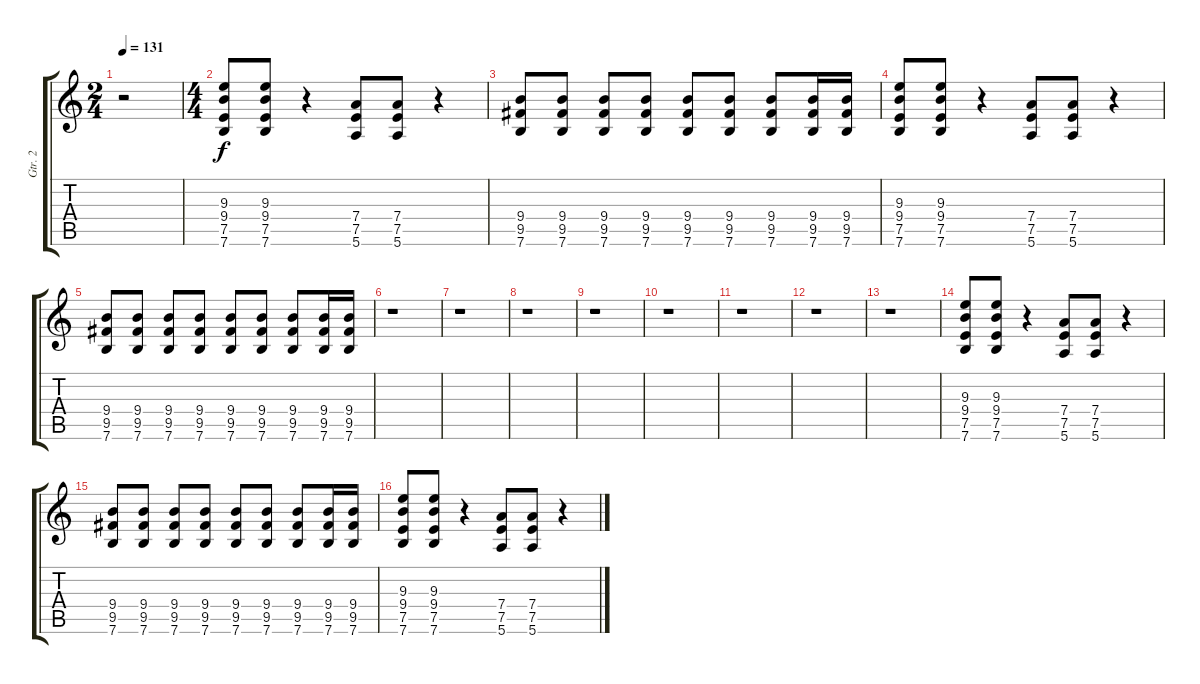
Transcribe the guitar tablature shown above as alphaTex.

\track ("Gtr. 2" "Gtr. 2") {instrument distortionguitar}
\staff {score tabs}
\tuning (E4 B3 G3 D3 A2 E2) {hide}
\ts (2 4)
\tempo 131
\clef g2
\ks c
r.2{dy f instrument distortionguitar} |
\ts (4 4)
(9.3 9.4 7.5 7.6).8 (9.3 9.4 7.5 7.6).8 r.4 (7.4 7.5 5.6).8 (7.4 7.5 5.6).8 r.4 |
(9.4 9.5 7.6).8 (9.4 9.5 7.6).8 (9.4 9.5 7.6).8 (9.4 9.5 7.6).8 (9.4 9.5 7.6).8 (9.4 9.5 7.6).8 (9.4 9.5 7.6).8 (9.4 9.5 7.6).16 (9.4 9.5 7.6).16 |
(9.3 9.4 7.5 7.6).8 (9.3 9.4 7.5 7.6).8 r.4 (7.4 7.5 5.6).8 (7.4 7.5 5.6).8 r.4 |
(9.4 9.5 7.6).8 (9.4 9.5 7.6).8 (9.4 9.5 7.6).8 (9.4 9.5 7.6).8 (9.4 9.5 7.6).8 (9.4 9.5 7.6).8 (9.4 9.5 7.6).8 (9.4 9.5 7.6).16 (9.4 9.5 7.6).16 |
r.1 |
r.1 |
r.1 |
r.1 |
r.1 |
r.1 |
r.1 |
r.1 |
(9.3 9.4 7.5 7.6).8 (9.3 9.4 7.5 7.6).8 r.4 (7.4 7.5 5.6).8 (7.4 7.5 5.6).8 r.4 |
(9.4 9.5 7.6).8 (9.4 9.5 7.6).8 (9.4 9.5 7.6).8 (9.4 9.5 7.6).8 (9.4 9.5 7.6).8 (9.4 9.5 7.6).8 (9.4 9.5 7.6).8 (9.4 9.5 7.6).16 (9.4 9.5 7.6).16 |
(9.3 9.4 7.5 7.6).8 (9.3 9.4 7.5 7.6).8 r.4 (7.4 7.5 5.6).8 (7.4 7.5 5.6).8 r.4
